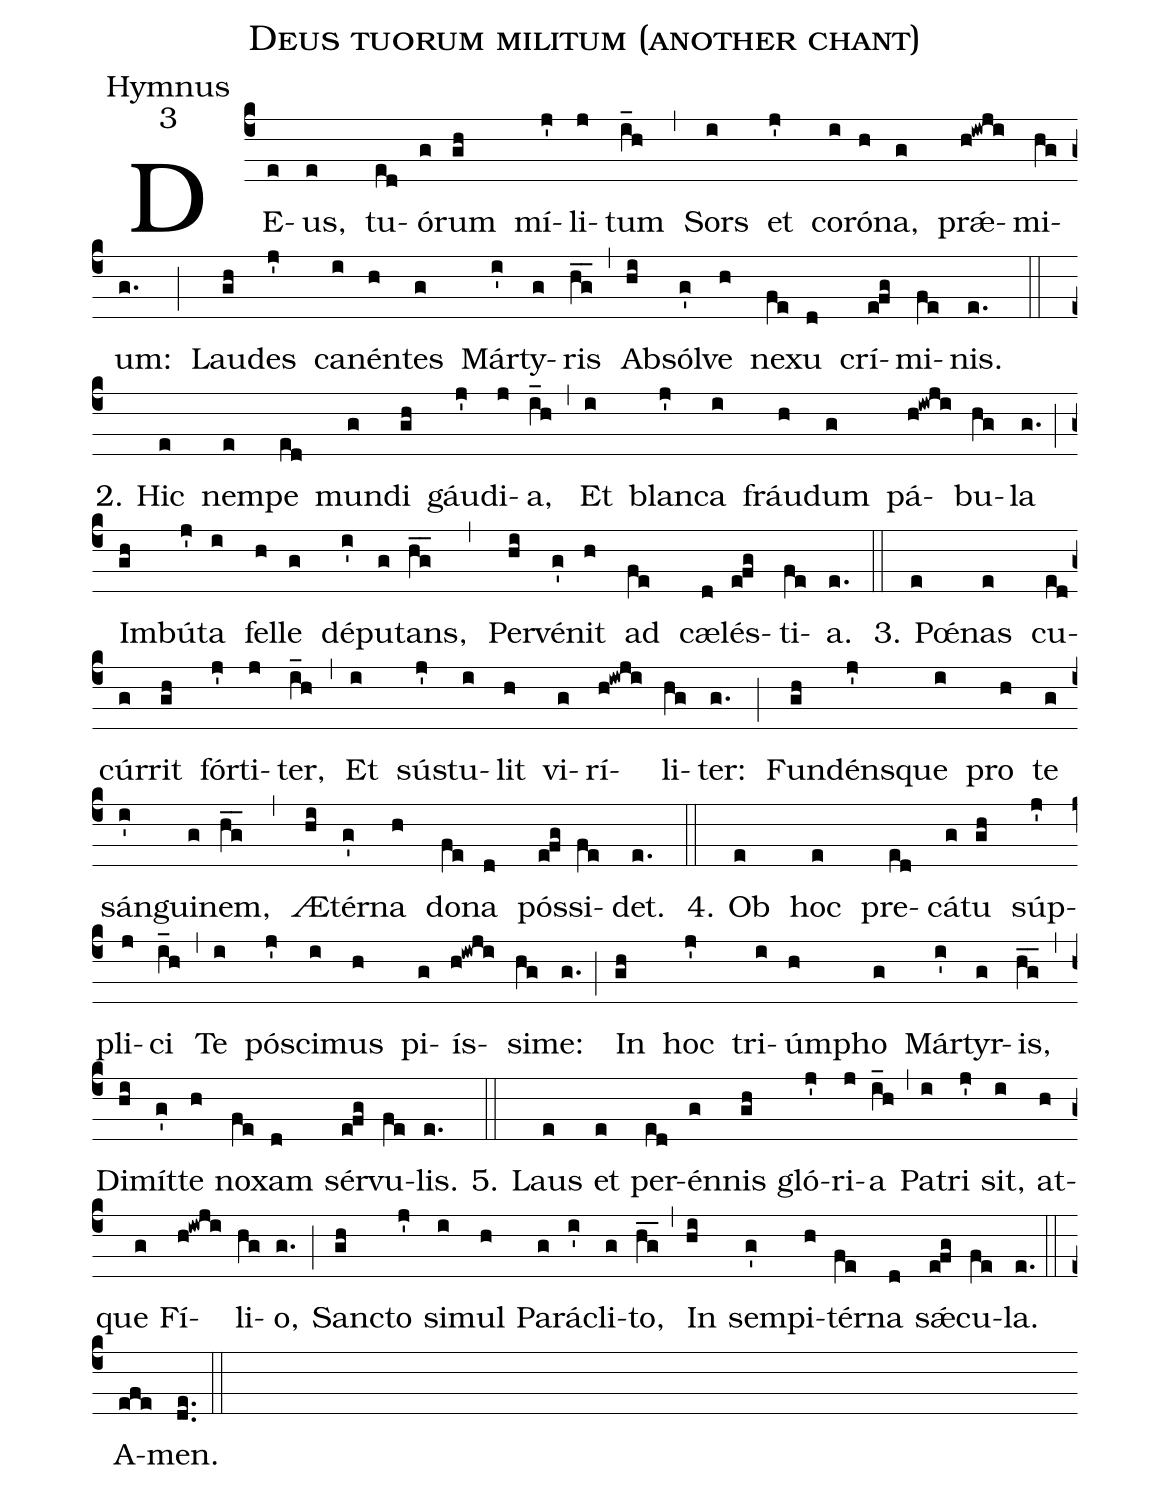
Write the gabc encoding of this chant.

name:Deus tuorum militum (another chant);
office-part:Hymnus;
mode:3;
%%
(c4) DE(e)us,(e) tu(ed)ó(g)rum(gh) mí(j')li(j)tum(i_h) (,)
Sors(i) et(j') co(i)ró(h)na,(g) pr<sp>'æ</sp>(h!iwji)mi(hg)um:(g.) (;)
Lau(gh)des(j') ca(i)nén(h)tes(g) Már(i')ty(g)ris(hg__) (,)
Ab(hi)sól(g')ve(h) ne(fe)xu(d) crí(e!fg)mi(fe)nis.(e.) (::)

2. Hic(e) nem(e)pe(ed) mun(g)di(gh) gáu(j')di(j)a,(i_h) (,)
Et(i) blan(j')ca(i) fráu(h)dum(g) pá(h!iwji)bu(hg)la(g.) (;)
Im(gh)bú(j')ta(i) fel(h)le(g) dé(i')pu(g)tans,(hg__) (,)
Per(hi)vé(g')nit(h) ad(fe) cæ(d)lés(e!fg)ti(fe)a.(e.) (::)

3. P<sp>'œ</sp>(e)nas(e) cu(ed)cúr(g)rit(gh) fór(j')ti(j)ter,(i_h) (,)
Et(i) sú(j')stu(i)lit(h) vi(g)rí(h!iwji)li(hg)ter:(g.) (;)
Fun(gh)déns(j')que(i) pro(h) te(g) sán(i')gui(g)nem,(hg__) (,)
Æ(hi)tér(g')na(h) do(fe)na(d) pós(e!fg)si(fe)det.(e.) (::)

4. Ob(e) hoc(e) pre(ed)cá(g)tu(gh) súp(j')pli(j)ci(i_h) (,)
Te(i) pó(j')sci(i)mus(h) pi(g)ís(h!iwji)si(hg)me:(g.) (;)
In(gh) hoc(j') tri(i)úm(h)pho(g) Már(i')tyr(g)is,(hg__) (,z)
Di(hi)mít(g')te(h) no(fe)xam(d) sér(e!fg)vu(fe)lis.(e.) (::)

5. Laus(e) et(e) per(ed)én(g)nis(gh) gló(j')ri(j)a(i_h) (,)
Pa(i)tri(j') sit,(i) at(h)que(g) Fí(h!iwji)li(hg)o,(g.) (;)
Sanc(gh)to(j') si(i)mul(h) Pa(g)rá(i')cli(g)to,(hg__) (,)
In(hi) sem(g')pi(h)tér(fe)na(d) s<sp>'æ</sp>(e!fg)cu(fe)la.(e.) (::)

A(efe)men.(de..) (::)
